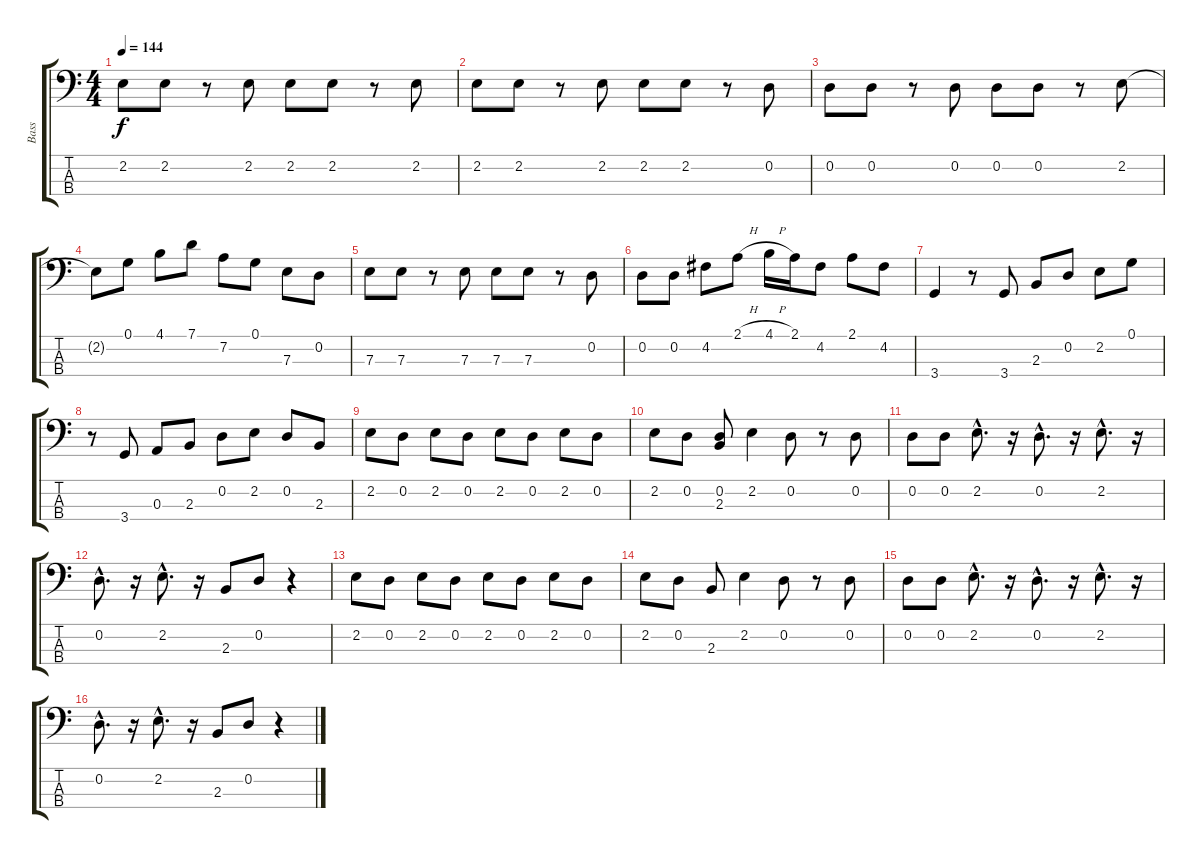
\track ("Bass" "Bass") {instrument electricbassfinger}
\staff {score tabs}
\tuning (G2 D2 A1 E1) {hide}
\ts (4 4)
\tempo 144
\clef f4
\ks c
2.2.8{dy f} 2.2.8 r.8 2.2.8 2.2.8 2.2.8 r.8 2.2.8 |
2.2.8 2.2.8 r.8 2.2.8 2.2.8 2.2.8 r.8 0.2.8 |
0.2.8 0.2.8 r.8 0.2.8 0.2.8 0.2.8 r.8 2.2.8 |
2.2{t}.8 0.1.8 4.1.8 7.1.8 7.2.8 0.1.8 7.3.8 0.2.8 |
7.3.8 7.3.8 r.8 7.3.8 7.3.8 7.3.8 r.8 0.2.8 |
0.2.8 0.2.8 4.2.8 2.1{h}.8 4.1{h}.16 2.1.16 4.2.8 2.1.8 4.2.8 |
3.4.4 r.8 3.4.8 2.3.8 0.2.8 2.2.8 0.1.8 |
r.8 3.4.8 0.3.8 2.3.8 0.2.8 2.2.8 0.2.8 2.3.8 |
2.2.8 0.2.8 2.2.8 0.2.8 2.2.8 0.2.8 2.2.8 0.2.8 |
2.2.8 0.2.8 (0.2 2.3).8 2.2.4 0.2.8 r.8 0.2.8 |
0.2.8 0.2.8 2.2{hac}.8{d} r.16 0.2{hac}.8{d} r.16 2.2{hac}.8{d} r.16 |
0.2{hac}.8{d} r.16 2.2{hac}.8{d} r.16 2.3.8 0.2.8 r.4 |
2.2.8 0.2.8 2.2.8 0.2.8 2.2.8 0.2.8 2.2.8 0.2.8 |
2.2.8 0.2.8 2.3.8 2.2.4 0.2.8 r.8 0.2.8 |
0.2.8 0.2.8 2.2{hac}.8{d} r.16 0.2{hac}.8{d} r.16 2.2{hac}.8{d} r.16 |
0.2{hac}.8{d} r.16 2.2{hac}.8{d} r.16 2.3.8 0.2.8 r.4
